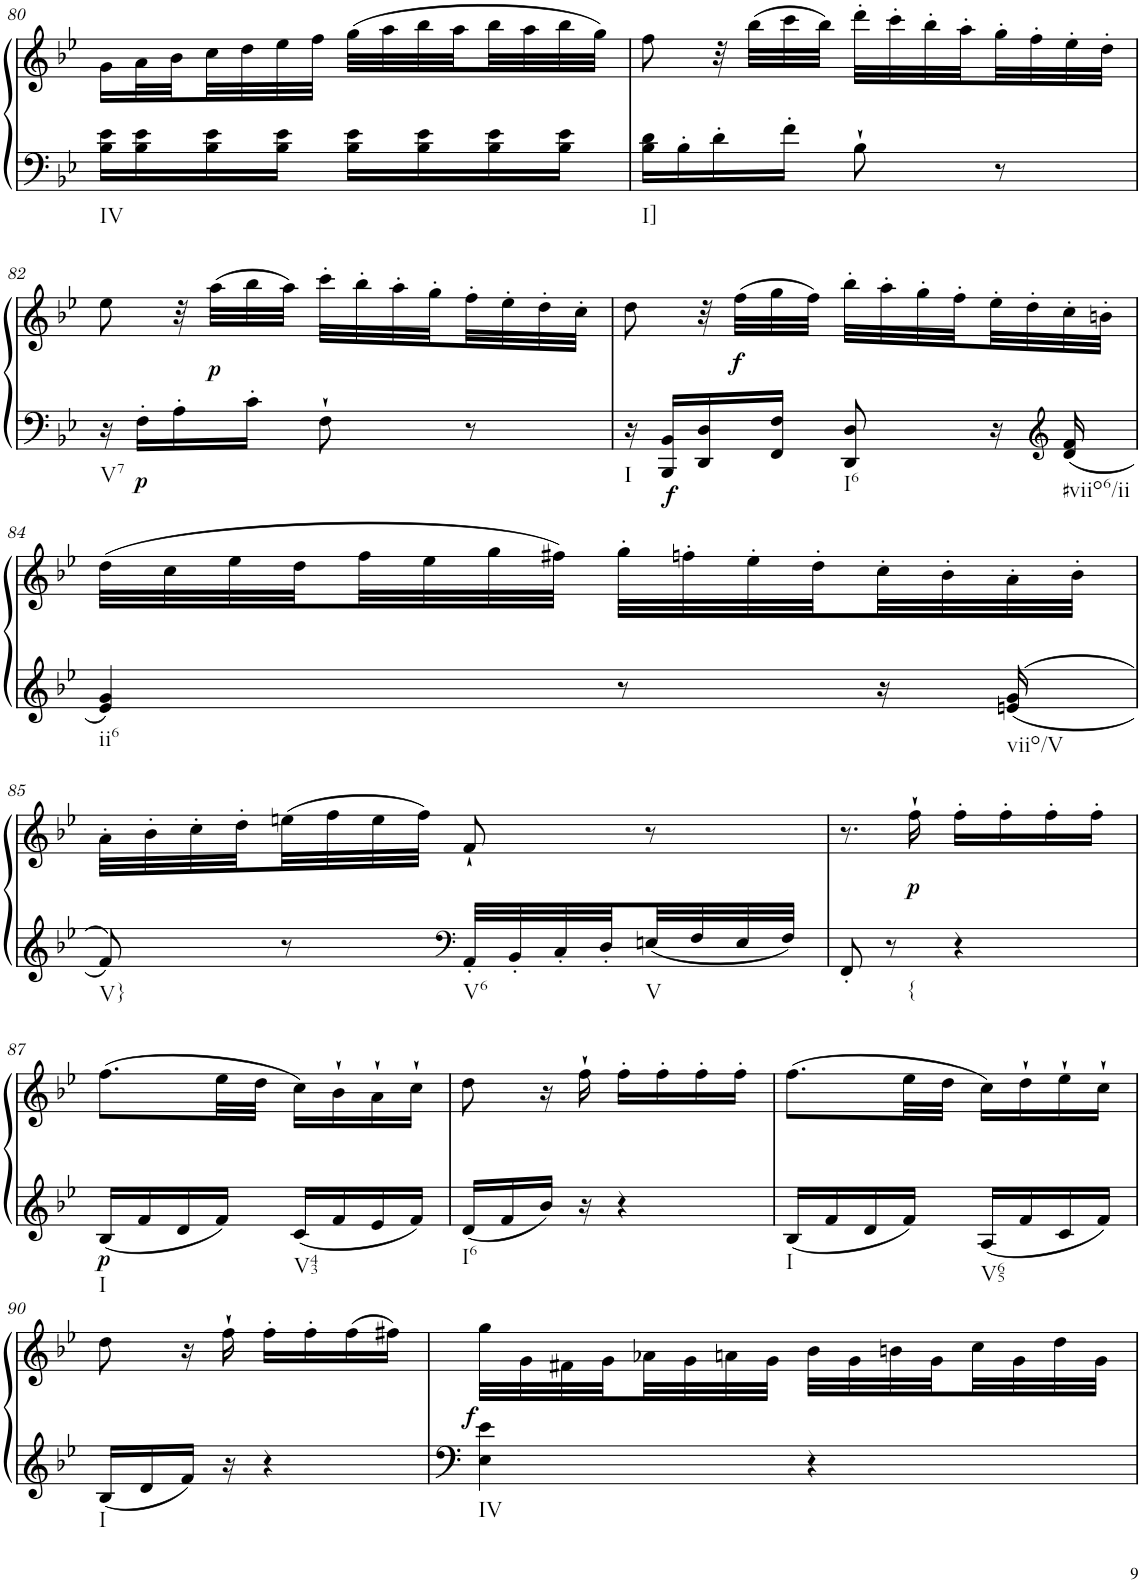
**kern	**kern	**dynam
*part1	*part1	*part1
*staff2	*staff1	*staff1/2
*I"Klavier linke Hand	*	*
!!LO:PB:g=z
*clefG2	*clefG2	*
*k[b-e-]	*k[b-e-]	*
*M2/4	*M2/4	*
=80	=80	=80
!LO:TX:b:t=IV	!	!
16B-\ 16e-\LL	16g\LL	.
16B-\ 16e-\	32a\L	.
.	32b-\	.
16B-\ 16e-\	32cc\	.
.	32dd\	.
16B-\ 16e-\JJ	32ee-\	.
.	32ff\JJJ	.
16B-\ 16e-\LL	(32gg\LLL	.
.	32aa\	.
16B-\ 16e-\	32bb-\	.
.	32aa\	.
16B-\ 16e-\	32bb-\	.
.	32aa\	.
16B-\ 16e-\JJ	32bb-\	.
.	32gg\JJJ)	.
=81	=81	=81
!LO:TX:b:t=I]	!	!
16B-\ 16d\LL	8ff\	.
16B-'\	.	.
16d'\	32r	.
.	(32bb-\LLL	.
16f'\JJ	32ccc\	.
.	32bb-\JJJ)	.
8B-`\	32ddd'\LLL	.
.	32ccc'\	.
.	32bb-'\	.
.	32aa'\	.
8r	32gg'\	.
.	32ff'\	.
.	32ee-'\	.
.	32dd'\JJJ	.
!!LO:LB:g=z
=82	=82	=82
!LO:TX:b:t=V7	!	!
16r	8ee-\	.
!	!	!LO:DY:b=2
16F'\LL	.	p
16A'\	32r	.
!	!	!LO:DY:b
.	(32aa\LLL	p
16c'\JJ	32bb-\	.
.	32aa\JJJ)	.
8F`\	32ccc'\LLL	.
.	32bb-'\	.
.	32aa'\	.
.	32gg'\	.
8r	32ff'\	.
.	32ee-'\	.
.	32dd'\	.
.	32cc'\JJJ	.
=83	=83	=83
!LO:TX:b:t=I	!	!
16r	8dd\	.
!	!	!LO:DY:b=2
16BBB-/ 16BB-/LL	.	f
16DD/ 16D/	32r	.
!	!	!LO:DY:b
.	(32ff\LLL	f
16FF/ 16F/JJ	32gg\	.
.	32ff\JJJ)	.
!LO:TX:b:t=I6	!	!
8DD/ 8D/	32bb-'\LLL	.
.	32aa'\	.
.	32gg'\	.
.	32ff'\	.
16r	32ee-'\	.
.	32dd'\	.
*clefG2	*	*
!LO:TX:b:t=#viio6/ii	!	!
16d/ 16f/	32cc'\	.
.	32bn'\JJJ	.
!!LO:LB:g=z
=84	=84	=84
!LO:TX:b:t=ii6	!	!
4e-/ 4g/	(32dd\LLL	.
.	32cc\	.
.	32ee-\	.
.	32dd\	.
.	32ff\	.
.	32ee-\	.
.	32gg\	.
.	32ff#X\JJJ)	.
8r	32gg'\LLL	.
.	32ffn'\	.
.	32ee-'\	.
.	32dd'\	.
16r	32cc'\	.
.	32b-'\	.
!LO:TX:b:t=viio/V	!	!
16en/ 16g/	32a'\	.
.	32b-'\JJJ	.
!!LO:LB:g=z
=85	=85	=85
!LO:TX:b:t=V}	!	!
8f/	32a'\LLL	.
.	32b-'\	.
.	32cc'\	.
.	32dd'\	.
8r	(32een\	.
.	32ff\	.
.	32ee\	.
.	32ff\JJJ)	.
*clefF4	*	*
!LO:TX:b:t=V6	!	!
32AA'/LLL	8f`/	.
32BB-'/	.	.
32C'/	.	.
32D'/	.	.
!LO:TX:b:t=V	!	!
32En/	8r	.
32F/	.	.
32E/	.	.
32F/JJJ	.	.
=86	=86	=86
8FF'/	8.r	.
!LO:TX:b:t={	!	!
8r	.	.
!	!	!LO:DY:b
.	16ff`\	p
4r	16ff'\LL	.
.	16ff'\	.
.	16ff'\	.
.	16ff'\JJ	.
!!LO:LB:g=z
=87	=87	=87
!LO:TX:b:t=I	!	!
!	!	!LO:DY:b=2
16B-/LL	(8.ff\L	p
16f/	.	.
16d/	.	.
16f/JJ	32ee-\LL	.
.	32dd\JJJ	.
!LO:TX:b:t=V43	!	!
16c/LL	16cc\LL)	.
16f/	16b-`\	.
16e-/	16a`\	.
16f/JJ	16cc`\JJ	.
=88	=88	=88
!LO:TX:b:t=I6	!	!
16d/LL	8dd\	.
16f/	.	.
16b-/JJ	16r	.
16r	16ff`\	.
4r	16ff'\LL	.
.	16ff'\	.
.	16ff'\	.
.	16ff'\JJ	.
=89	=89	=89
!LO:TX:b:t=I	!	!
16B-/LL	(8.ff\L	.
16f/	.	.
16d/	.	.
16f/JJ	32ee-\LL	.
.	32dd\JJJ	.
!LO:TX:b:t=V65	!	!
16A/LL	16cc\LL)	.
16f/	16dd`\	.
16c/	16ee-`\	.
16f/JJ	16cc`\JJ	.
!!LO:LB:g=z
=90	=90	=90
!LO:TX:b:t=I	!	!
16B-/LL	8dd\	.
16d/	.	.
16f/JJ	16r	.
16r	16ff`\	.
4r	16ff'\LL	.
.	16ff'\	.
.	(16ff\	.
.	16ff#X\JJ)	.
=91	=91	=91
!LO:TX:b:t=IV	!	!
!	!	!LO:DY:b
4E-\ 4e-\	32gg\LLL	f
.	32g\	.
.	32f#X\	.
.	32g\	.
.	32a-X\	.
.	32g\	.
.	32an\	.
.	32g\JJJ	.
4r	32b-\LLL	.
.	32g\	.
.	32bn\	.
.	32g\	.
.	32cc\	.
.	32g\	.
.	32dd\	.
.	32g\JJJ	.
=	=	=
*-	*-	*-
